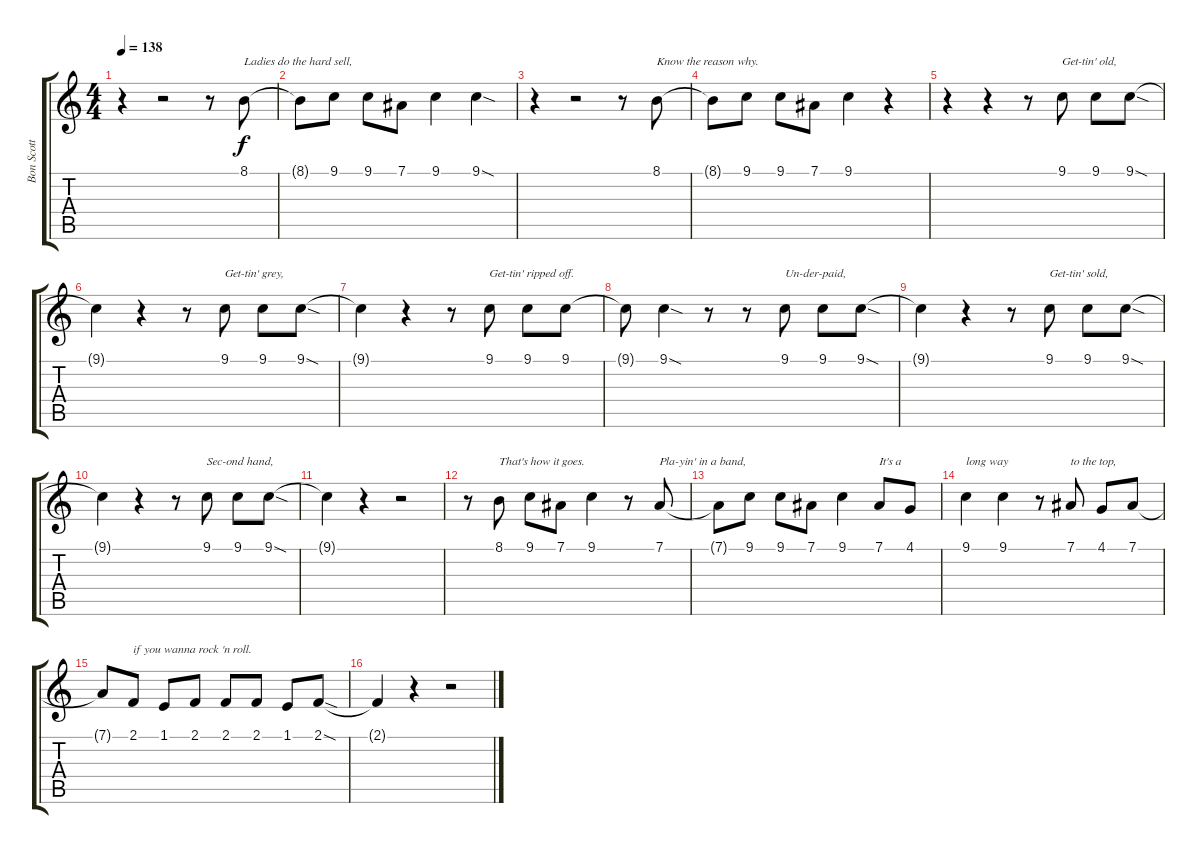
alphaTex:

\track ("Bon Scott" "Bon Scott") {instrument synthvoice}
\staff {score tabs}
\tuning (Eb4 Bb3 Gb3 Db3 Ab2 Eb2) {hide}
\ts (4 4)
\tempo 138
\clef g2
\ks c
r.4{dy f} r.2 r.8 8.1.8{txt "Ladies do the hard sell,"} |
8.1{t}.8 9.1.8 9.1.8 7.1.8 9.1.4 9.1{sod}.4 |
r.4 r.2 r.8 8.1.8{txt "Know the reason why."} |
8.1{t}.8 9.1.8 9.1.8 7.1.8 9.1.4 r.4 |
r.4 r.4 r.8 9.1.8{txt "Get-tin' old,"} 9.1.8 9.1{sod}.8 |
9.1{t}.4 r.4 r.8 9.1.8{txt "Get-tin' grey,"} 9.1.8 9.1{sod}.8 |
9.1{t}.4 r.4 r.8 9.1.8{txt "Get-tin' ripped off."} 9.1.8 9.1.8 |
9.1{t}.8 9.1{sod}.4 r.8 r.8 9.1.8{txt "Un-der-paid,"} 9.1.8 9.1{sod}.8 |
9.1{t}.4 r.4 r.8 9.1.8{txt "Get-tin' sold,"} 9.1.8 9.1{sod}.8 |
9.1{t}.4 r.4 r.8 9.1.8{txt "Sec-ond hand,"} 9.1.8 9.1{sod}.8 |
9.1{t}.4 r.4 r.2 |
r.8 8.1.8{txt "That's how it goes."} 9.1.8 7.1.8 9.1.4 r.8 7.1.8{txt "Pla-yin' in a band,"} |
7.1{t}.8 9.1.8 9.1.8 7.1.8 9.1.4 7.1.8{txt "It's a"} 4.1.8 |
9.1.4{txt "long way"} 9.1.4 r.8 7.1.8{txt "to the top,"} 4.1.8 7.1.8 |
7.1{t}.8 2.1.8{txt "if you wanna rock 'n roll."} 1.1.8 2.1.8 2.1.8 2.1.8 1.1.8 2.1{sod}.8 |
2.1{t}.4 r.4 r.2
